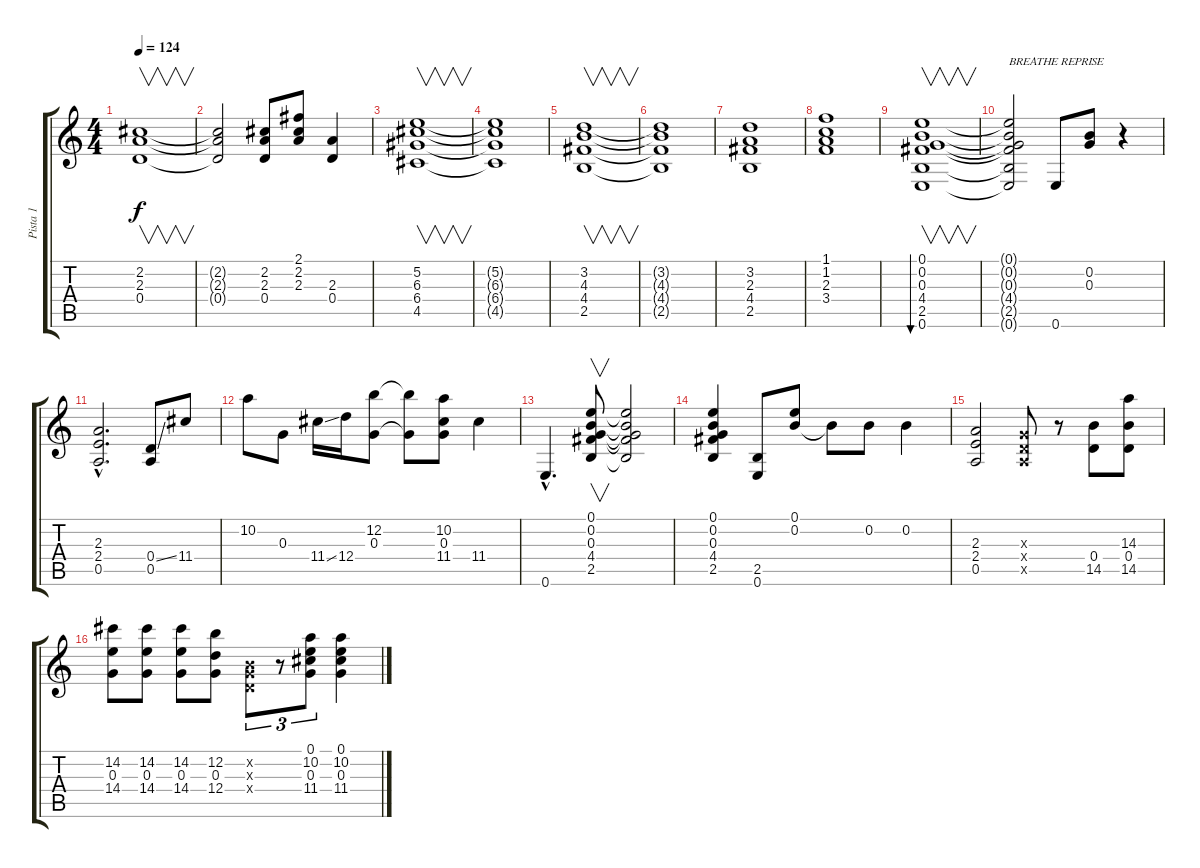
\track ("Pista 1" "Pista 1") {instrument distortionguitar}
\staff {score tabs}
\tuning (E4 B3 G3 D3 A2 E2) {hide}
\ts (4 4)
\tempo 124
\clef g2
\ks c
(2.2 2.3 0.4).1{v dy f} |
(2.2{t} 2.3{t} 0.4{t}).2 (2.2 2.3 0.4).8 (2.1 2.2 2.3).8 (2.3 0.4).4 |
(5.2 6.3 6.4 4.5).1{v} |
(5.2{t} 6.3{t} 6.4{t} 4.5{t}).1 |
(3.2 4.3 4.4 2.5).1{v} |
(3.2{t} 4.3{t} 4.4{t} 2.5{t}).1 |
(3.2 2.3 4.4 2.5).1 |
(1.1 1.2 2.3 3.4).1 |
(0.1 0.2 0.3 4.4 2.5 0.6).1{v bu 60} |
(0.1{t} 0.2{t} 0.3{t} 4.4{t} 2.5{t} 0.6{t}).2{txt "BREATHE REPRISE"} 0.6.8 (0.2 0.3).8 r.4 |
(2.3{hac} 2.4{hac} 0.5{hac}).2{d} (0.4{ss} 0.5).8 11.4.8 |
10.2.8 0.3.8 11.4{ss}.16 12.4.16 (12.2 0.3).8 (12.2{t} 0.3{t}).8 (10.2 0.3 11.4).8 11.4.4 |
0.6{hac}.4{d} (0.1 0.2 0.3 4.4 2.5).8{v} (0.1{t} 0.2{t} 0.3{t} 4.4{t} 2.5{t}).2 |
(0.1 0.2 0.3 4.4 2.5).4 (2.5 0.6).8 (0.1 0.2).8 0.2{t}.8 0.2.8 0.2.4 |
(2.3 2.4 0.5).2 (0.3{x} 0.4{x} 0.5{x}).8 r.8 (0.4 14.5).8 (14.3 0.4 14.5).8 |
(14.2 0.3 14.4).8 (14.2 0.3 14.4).8 (14.2 0.3 14.4).8 (12.2 0.3 12.4).8 (0.2{x} 0.3{x} 0.4{x}).8{tu (3 2)} r.8{tu (3 2)} (0.1 10.2 0.3 11.4).8{tu (3 2)} (0.1 10.2 0.3 11.4).4
